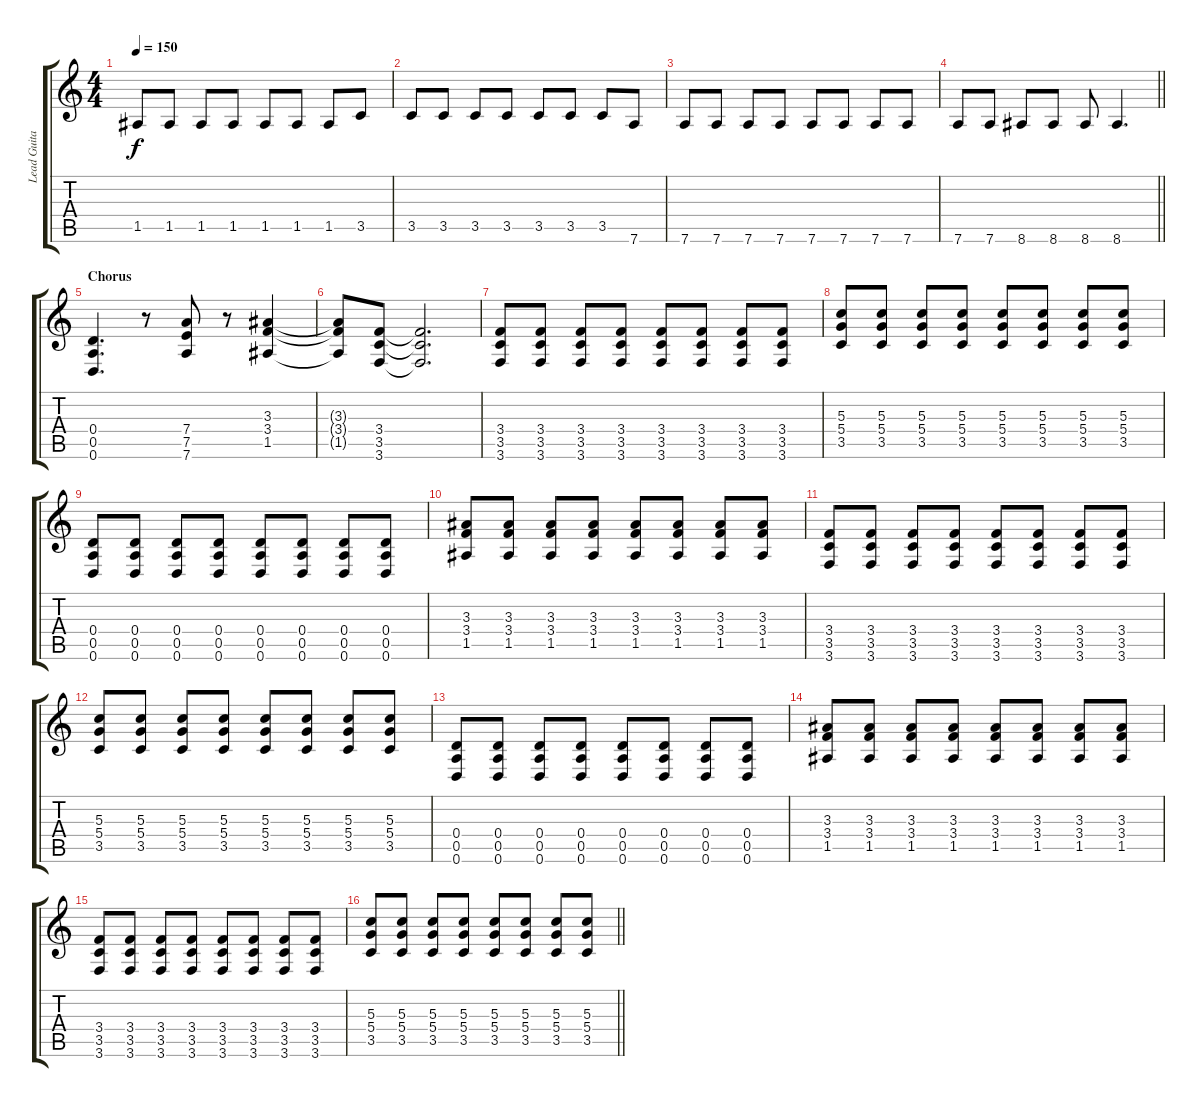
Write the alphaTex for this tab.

\track ("Lead Guitar" "Lead Guita") {instrument distortionguitar}
\staff {score tabs}
\tuning (E4 B3 G3 D3 A2 D2) {hide}
\ts (4 4)
\tempo 150
\clef g2
\ks c
1.5.8{dy f} 1.5.8 1.5.8 1.5.8 1.5.8 1.5.8 1.5.8 3.5.8 |
3.5.8 3.5.8 3.5.8 3.5.8 3.5.8 3.5.8 3.5.8 7.6.8 |
7.6.8 7.6.8 7.6.8 7.6.8 7.6.8 7.6.8 7.6.8 7.6.8 |
\barLineRight lightlight
7.6.8 7.6.8 8.6.8 8.6.8 8.6.8 8.6.4{d} |
\section ("" "Chorus")
(0.4 0.5 0.6).4{d instrument distortionguitar} r.8 (7.4 7.5 7.6).8 r.8 (3.3 3.4 1.5).4 |
(3.3{t} 3.4{t} 1.5{t}).8 (3.4 3.5 3.6).8{volume 0} (3.4{t} 3.5{t} 3.6{t}).2{d volume 13} |
(3.4 3.5 3.6).8 (3.4 3.5 3.6).8 (3.4 3.5 3.6).8 (3.4 3.5 3.6).8 (3.4 3.5 3.6).8 (3.4 3.5 3.6).8 (3.4 3.5 3.6).8 (3.4 3.5 3.6).8 |
(5.3 5.4 3.5).8 (5.3 5.4 3.5).8 (5.3 5.4 3.5).8 (5.3 5.4 3.5).8 (5.3 5.4 3.5).8 (5.3 5.4 3.5).8 (5.3 5.4 3.5).8 (5.3 5.4 3.5).8 |
(0.4 0.5 0.6).8 (0.4 0.5 0.6).8 (0.4 0.5 0.6).8 (0.4 0.5 0.6).8 (0.4 0.5 0.6).8 (0.4 0.5 0.6).8 (0.4 0.5 0.6).8 (0.4 0.5 0.6).8 |
(3.3 3.4 1.5).8 (3.3 3.4 1.5).8 (3.3 3.4 1.5).8 (3.3 3.4 1.5).8 (3.3 3.4 1.5).8 (3.3 3.4 1.5).8 (3.3 3.4 1.5).8 (3.3 3.4 1.5).8 |
(3.4 3.5 3.6).8 (3.4 3.5 3.6).8 (3.4 3.5 3.6).8 (3.4 3.5 3.6).8 (3.4 3.5 3.6).8 (3.4 3.5 3.6).8 (3.4 3.5 3.6).8 (3.4 3.5 3.6).8 |
(5.3 5.4 3.5).8 (5.3 5.4 3.5).8 (5.3 5.4 3.5).8 (5.3 5.4 3.5).8 (5.3 5.4 3.5).8 (5.3 5.4 3.5).8 (5.3 5.4 3.5).8 (5.3 5.4 3.5).8 |
(0.4 0.5 0.6).8 (0.4 0.5 0.6).8 (0.4 0.5 0.6).8 (0.4 0.5 0.6).8 (0.4 0.5 0.6).8 (0.4 0.5 0.6).8 (0.4 0.5 0.6).8 (0.4 0.5 0.6).8 |
(3.3 3.4 1.5).8 (3.3 3.4 1.5).8 (3.3 3.4 1.5).8 (3.3 3.4 1.5).8 (3.3 3.4 1.5).8 (3.3 3.4 1.5).8 (3.3 3.4 1.5).8 (3.3 3.4 1.5).8 |
(3.4 3.5 3.6).8 (3.4 3.5 3.6).8 (3.4 3.5 3.6).8 (3.4 3.5 3.6).8 (3.4 3.5 3.6).8 (3.4 3.5 3.6).8 (3.4 3.5 3.6).8 (3.4 3.5 3.6).8 |
\barLineRight lightlight
(5.3 5.4 3.5).8 (5.3 5.4 3.5).8 (5.3 5.4 3.5).8 (5.3 5.4 3.5).8 (5.3 5.4 3.5).8 (5.3 5.4 3.5).8 (5.3 5.4 3.5).8 (5.3 5.4 3.5).8
